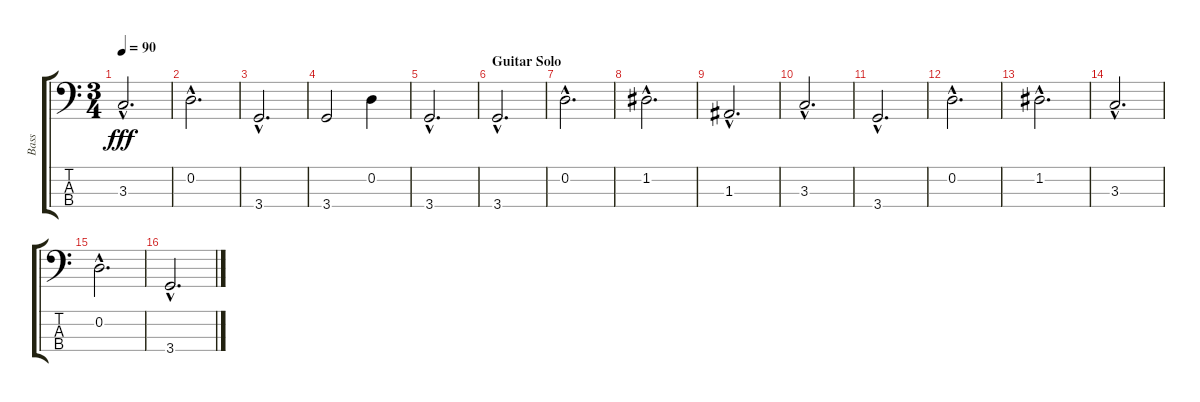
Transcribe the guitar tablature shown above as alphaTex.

\track ("Bass" "Bass") {instrument electricbassfinger}
\staff {score tabs}
\tuning (G2 D2 A1 E1) {hide}
\ts (3 4)
\tempo 90
\clef f4
\ks c
3.3{hac}.2{d dy fff} |
0.2{hac}.2{d} |
3.4{hac}.2{d} |
3.4.2 0.2.4 |
3.4{hac}.2{d} |
\section ("" "Guitar Solo")
3.4{hac}.2{d} |
0.2{hac}.2{d} |
1.2{hac}.2{d} |
1.3{hac}.2{d} |
3.3{hac}.2{d} |
3.4{hac}.2{d} |
0.2{hac}.2{d} |
1.2{hac}.2{d} |
3.3{hac}.2{d} |
0.2{hac}.2{d} |
3.4{hac}.2{d}
